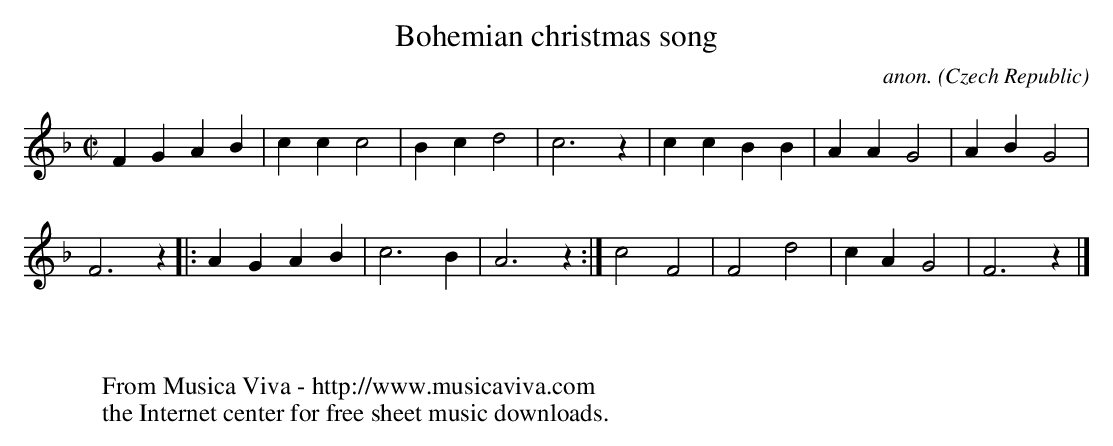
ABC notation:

X:1
T:Bohemian christmas song
C:anon.
O:Czech Republic
M:C|
L:1/4
K:F
FGAB|ccc2|Bcd2|c3z|ccBB|AAG2|ABG2|
F3z|:AGAB|c3B|A3z:|c2F2|F2d2|cAG2|F3z|]
W:
W:
W:  From Musica Viva - http://www.musicaviva.com
W:  the Internet center for free sheet music downloads.
